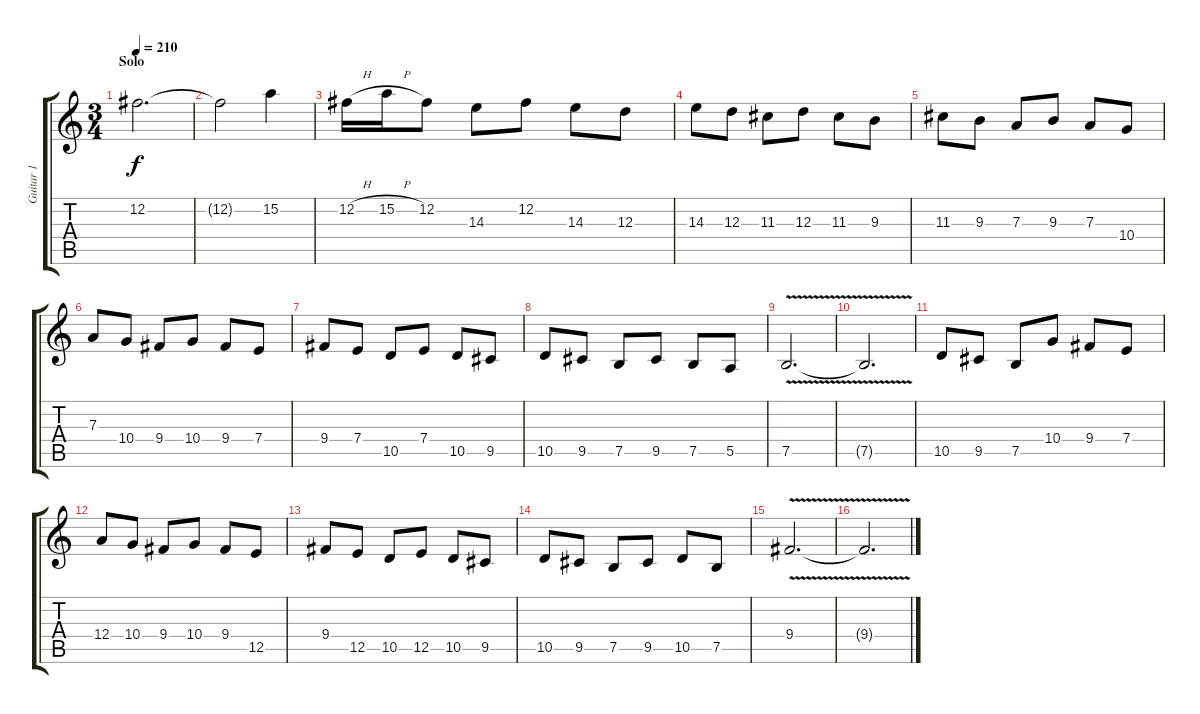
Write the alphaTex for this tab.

\track ("Guitar 1" "Guitar 1") {instrument distortionguitar}
\staff {score tabs}
\tuning (B3 Gb3 D3 A2 E2 B1) {hide}
\ts (3 4)
\section ("" "Solo")
\tempo 210
\clef g2
\ks c
12.2.2{d dy f balance 8} |
12.2{t}.2 15.2.4 |
12.2{h}.16 15.2{h}.16 12.2.8 14.3.8 12.2.8 14.3.8 12.3.8 |
14.3.8 12.3.8 11.3.8 12.3.8 11.3.8 9.3.8 |
11.3.8 9.3.8 7.3.8 9.3.8 7.3.8 10.4.8 |
7.3.8 10.4.8 9.4.8 10.4.8 9.4.8 7.4.8 |
9.4.8 7.4.8 10.5.8 7.4.8 10.5.8 9.5.8 |
10.5.8 9.5.8 7.5.8 9.5.8 7.5.8 5.5.8 |
7.5{v}.2{d} |
7.5{t}.2{d} |
10.5.8 9.5.8 7.5.8 10.4.8 9.4.8 7.4.8 |
12.4.8 10.4.8 9.4.8 10.4.8 9.4.8 12.5.8 |
9.4.8 12.5.8 10.5.8 12.5.8 10.5.8 9.5.8 |
10.5.8 9.5.8 7.5.8 9.5.8 10.5.8 7.5.8 |
9.4{v}.2{d} |
9.4{t}.2{d}
